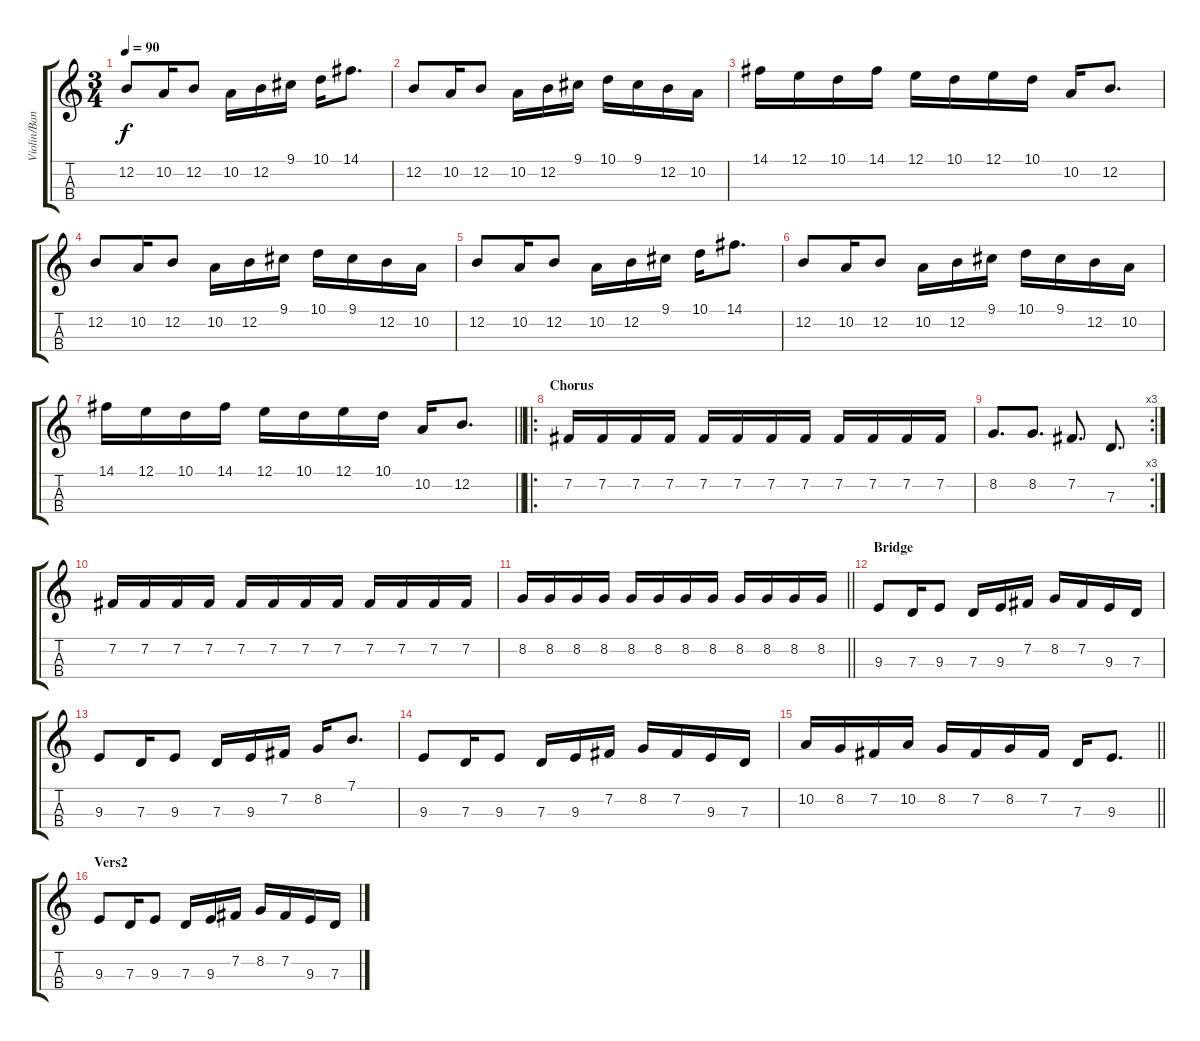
\track ("Violin/Banjo Etc" "Violin/Ban") {instrument violin}
\staff {score tabs}
\tuning (E4 B3 G3 D2) {hide}
\ts (3 4)
\tempo 90
\clef g2
\ks c
12.2.8{dy f} 10.2.16 12.2.8 10.2.16 12.2.16 9.1.16 10.1.16 14.1.8{d} |
12.2.8 10.2.16 12.2.8 10.2.16 12.2.16 9.1.16 10.1.16 9.1.16 12.2.16 10.2.16 |
14.1.16 12.1.16 10.1.16 14.1.16 12.1.16 10.1.16 12.1.16 10.1.16 10.2.16 12.2.8{d} |
12.2.8 10.2.16 12.2.8 10.2.16 12.2.16 9.1.16 10.1.16 9.1.16 12.2.16 10.2.16 |
12.2.8 10.2.16 12.2.8 10.2.16 12.2.16 9.1.16 10.1.16 14.1.8{d} |
12.2.8 10.2.16 12.2.8 10.2.16 12.2.16 9.1.16 10.1.16 9.1.16 12.2.16 10.2.16 |
\barLineRight lightlight
14.1.16 12.1.16 10.1.16 14.1.16 12.1.16 10.1.16 12.1.16 10.1.16 10.2.16 12.2.8{d} |
\ro
\section ("" "Chorus")
7.2.16 7.2.16 7.2.16 7.2.16 7.2.16 7.2.16 7.2.16 7.2.16 7.2.16 7.2.16 7.2.16 7.2.16 |
\rc 3
8.2.8{d} 8.2.8{d} 7.2.8{d} 7.3.8{d} |
7.2.16 7.2.16 7.2.16 7.2.16 7.2.16 7.2.16 7.2.16 7.2.16 7.2.16 7.2.16 7.2.16 7.2.16 |
\barLineRight lightlight
8.2.16 8.2.16 8.2.16 8.2.16 8.2.16 8.2.16 8.2.16 8.2.16 8.2.16 8.2.16 8.2.16 8.2.16 |
\section ("" "Bridge")
9.3.8 7.3.16 9.3.8 7.3.16 9.3.16 7.2.16 8.2.16 7.2.16 9.3.16 7.3.16 |
9.3.8 7.3.16 9.3.8 7.3.16 9.3.16 7.2.16 8.2.16 7.1.8{d} |
9.3.8 7.3.16 9.3.8 7.3.16 9.3.16 7.2.16 8.2.16 7.2.16 9.3.16 7.3.16 |
\barLineRight lightlight
10.2.16 8.2.16 7.2.16 10.2.16 8.2.16 7.2.16 8.2.16 7.2.16 7.3.16 9.3.8{d} |
\section ("" "Vers2")
9.3.8 7.3.16 9.3.8 7.3.16 9.3.16 7.2.16 8.2.16 7.2.16 9.3.16 7.3.16
